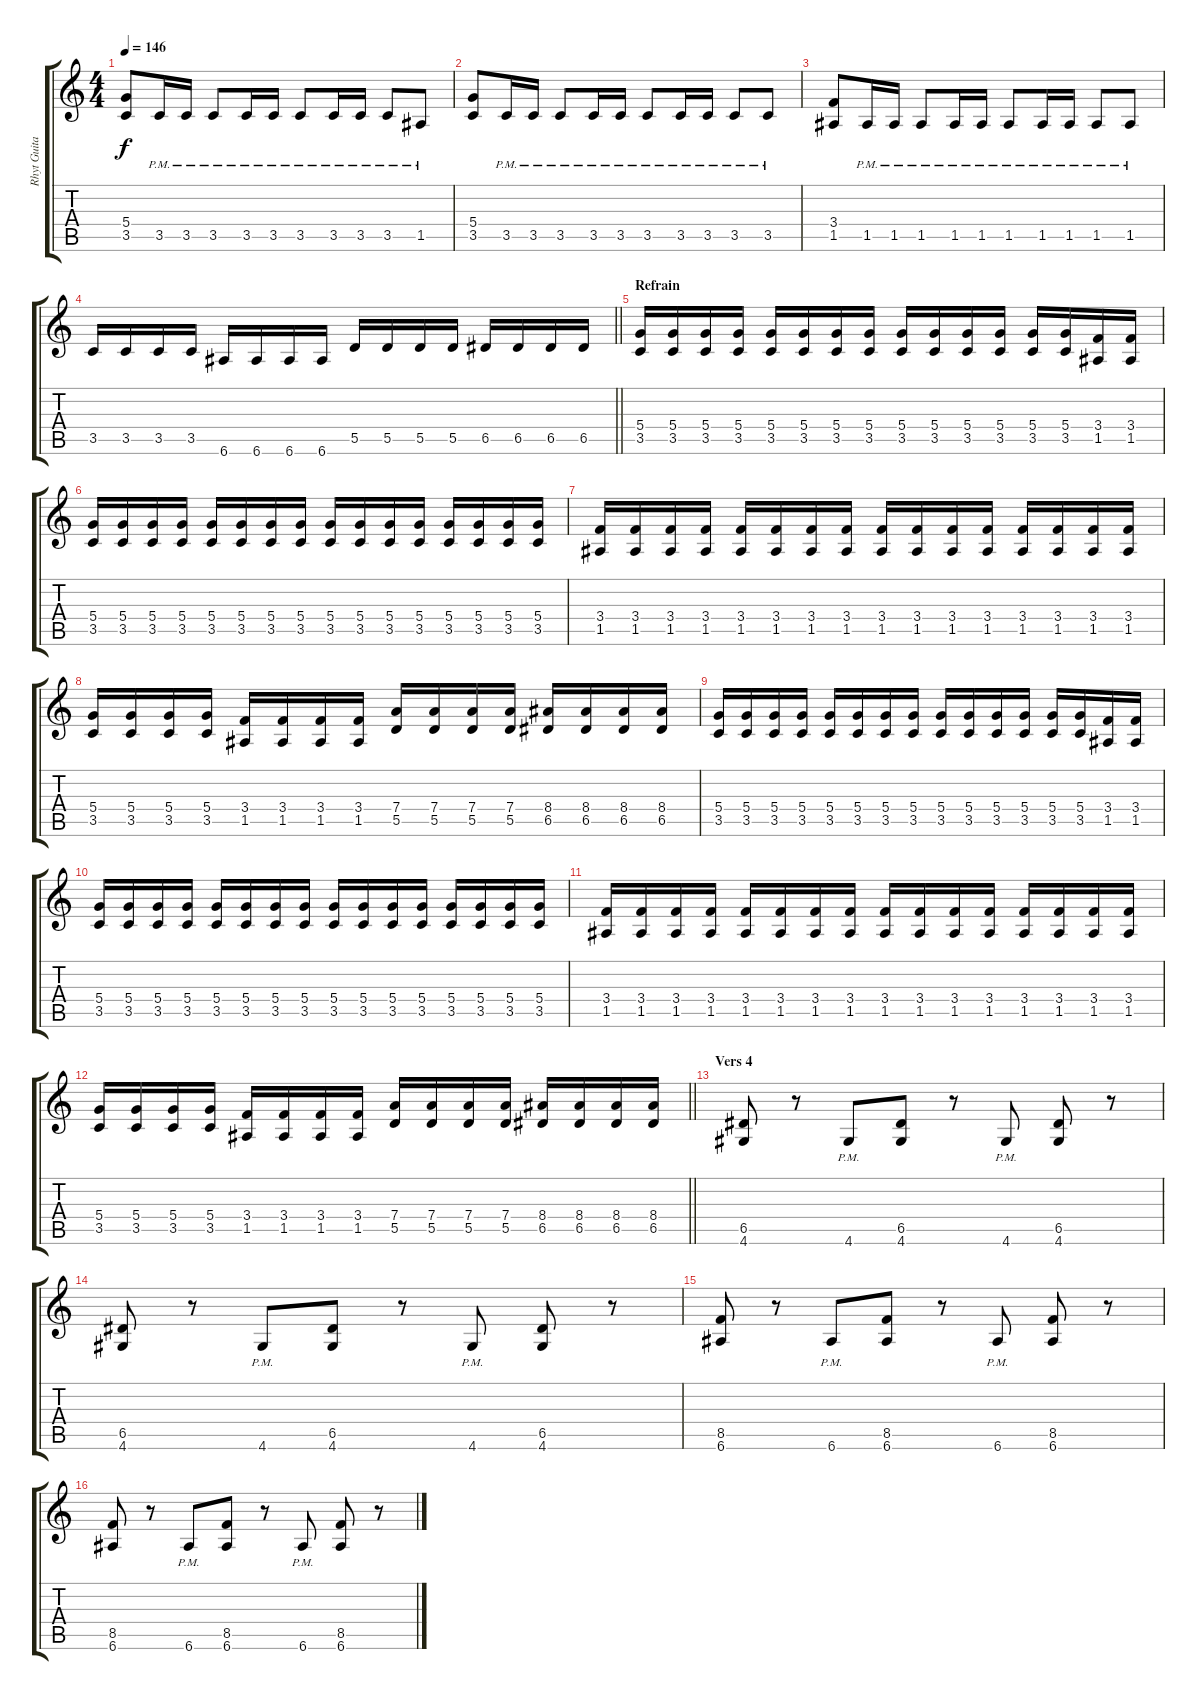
\track ("Rhyt Guitar" "Rhyt Guita") {instrument distortionguitar}
\staff {score tabs}
\tuning (E4 B3 G3 D3 A2 E2) {hide}
\ts (4 4)
\tempo 146
\clef g2
\ks c
(5.4 3.5).8{dy f} 3.5{pm}.16 3.5{pm}.16 3.5{pm}.8 3.5{pm}.16 3.5{pm}.16 3.5{pm}.8 3.5{pm}.16 3.5{pm}.16 3.5{pm}.8 1.5{pm}.8 |
(5.4 3.5).8 3.5{pm}.16 3.5{pm}.16 3.5{pm}.8 3.5{pm}.16 3.5{pm}.16 3.5{pm}.8 3.5{pm}.16 3.5{pm}.16 3.5{pm}.8 3.5{pm}.8 |
(3.4 1.5).8 1.5{pm}.16 1.5{pm}.16 1.5{pm}.8 1.5{pm}.16 1.5{pm}.16 1.5{pm}.8 1.5{pm}.16 1.5{pm}.16 1.5{pm}.8 1.5{pm}.8 |
\barLineRight lightlight
3.5.16 3.5.16 3.5.16 3.5.16 6.6.16 6.6.16 6.6.16 6.6.16 5.5.16 5.5.16 5.5.16 5.5.16 6.5.16 6.5.16 6.5.16 6.5.16 |
\section ("" "Refrain")
(5.4 3.5).16 (5.4 3.5).16 (5.4 3.5).16 (5.4 3.5).16 (5.4 3.5).16 (5.4 3.5).16 (5.4 3.5).16 (5.4 3.5).16 (5.4 3.5).16 (5.4 3.5).16 (5.4 3.5).16 (5.4 3.5).16 (5.4 3.5).16 (5.4 3.5).16 (3.4 1.5).16 (3.4 1.5).16 |
(5.4 3.5).16 (5.4 3.5).16 (5.4 3.5).16 (5.4 3.5).16 (5.4 3.5).16 (5.4 3.5).16 (5.4 3.5).16 (5.4 3.5).16 (5.4 3.5).16 (5.4 3.5).16 (5.4 3.5).16 (5.4 3.5).16 (5.4 3.5).16 (5.4 3.5).16 (5.4 3.5).16 (5.4 3.5).16 |
(3.4 1.5).16 (3.4 1.5).16 (3.4 1.5).16 (3.4 1.5).16 (3.4 1.5).16 (3.4 1.5).16 (3.4 1.5).16 (3.4 1.5).16 (3.4 1.5).16 (3.4 1.5).16 (3.4 1.5).16 (3.4 1.5).16 (3.4 1.5).16 (3.4 1.5).16 (3.4 1.5).16 (3.4 1.5).16 |
(5.4 3.5).16 (5.4 3.5).16 (5.4 3.5).16 (5.4 3.5).16 (3.4 1.5).16 (3.4 1.5).16 (3.4 1.5).16 (3.4 1.5).16 (7.4 5.5).16 (7.4 5.5).16 (7.4 5.5).16 (7.4 5.5).16 (8.4 6.5).16 (8.4 6.5).16 (8.4 6.5).16 (8.4 6.5).16 |
(5.4 3.5).16 (5.4 3.5).16 (5.4 3.5).16 (5.4 3.5).16 (5.4 3.5).16 (5.4 3.5).16 (5.4 3.5).16 (5.4 3.5).16 (5.4 3.5).16 (5.4 3.5).16 (5.4 3.5).16 (5.4 3.5).16 (5.4 3.5).16 (5.4 3.5).16 (3.4 1.5).16 (3.4 1.5).16 |
(5.4 3.5).16 (5.4 3.5).16 (5.4 3.5).16 (5.4 3.5).16 (5.4 3.5).16 (5.4 3.5).16 (5.4 3.5).16 (5.4 3.5).16 (5.4 3.5).16 (5.4 3.5).16 (5.4 3.5).16 (5.4 3.5).16 (5.4 3.5).16 (5.4 3.5).16 (5.4 3.5).16 (5.4 3.5).16 |
(3.4 1.5).16 (3.4 1.5).16 (3.4 1.5).16 (3.4 1.5).16 (3.4 1.5).16 (3.4 1.5).16 (3.4 1.5).16 (3.4 1.5).16 (3.4 1.5).16 (3.4 1.5).16 (3.4 1.5).16 (3.4 1.5).16 (3.4 1.5).16 (3.4 1.5).16 (3.4 1.5).16 (3.4 1.5).16 |
\barLineRight lightlight
(5.4 3.5).16 (5.4 3.5).16 (5.4 3.5).16 (5.4 3.5).16 (3.4 1.5).16 (3.4 1.5).16 (3.4 1.5).16 (3.4 1.5).16 (7.4 5.5).16 (7.4 5.5).16 (7.4 5.5).16 (7.4 5.5).16 (8.4 6.5).16 (8.4 6.5).16 (8.4 6.5).16 (8.4 6.5).16 |
\section ("" "Vers 4")
(6.5 4.6).8 r.8 4.6{pm}.8 (6.5 4.6).8 r.8 4.6{pm}.8 (6.5 4.6).8 r.8 |
(6.5 4.6).8 r.8 4.6{pm}.8 (6.5 4.6).8 r.8 4.6{pm}.8 (6.5 4.6).8 r.8 |
(8.5 6.6).8 r.8 6.6{pm}.8 (8.5 6.6).8 r.8 6.6{pm}.8 (8.5 6.6).8 r.8 |
(8.5 6.6).8 r.8 6.6{pm}.8 (8.5 6.6).8 r.8 6.6{pm}.8 (8.5 6.6).8 r.8
